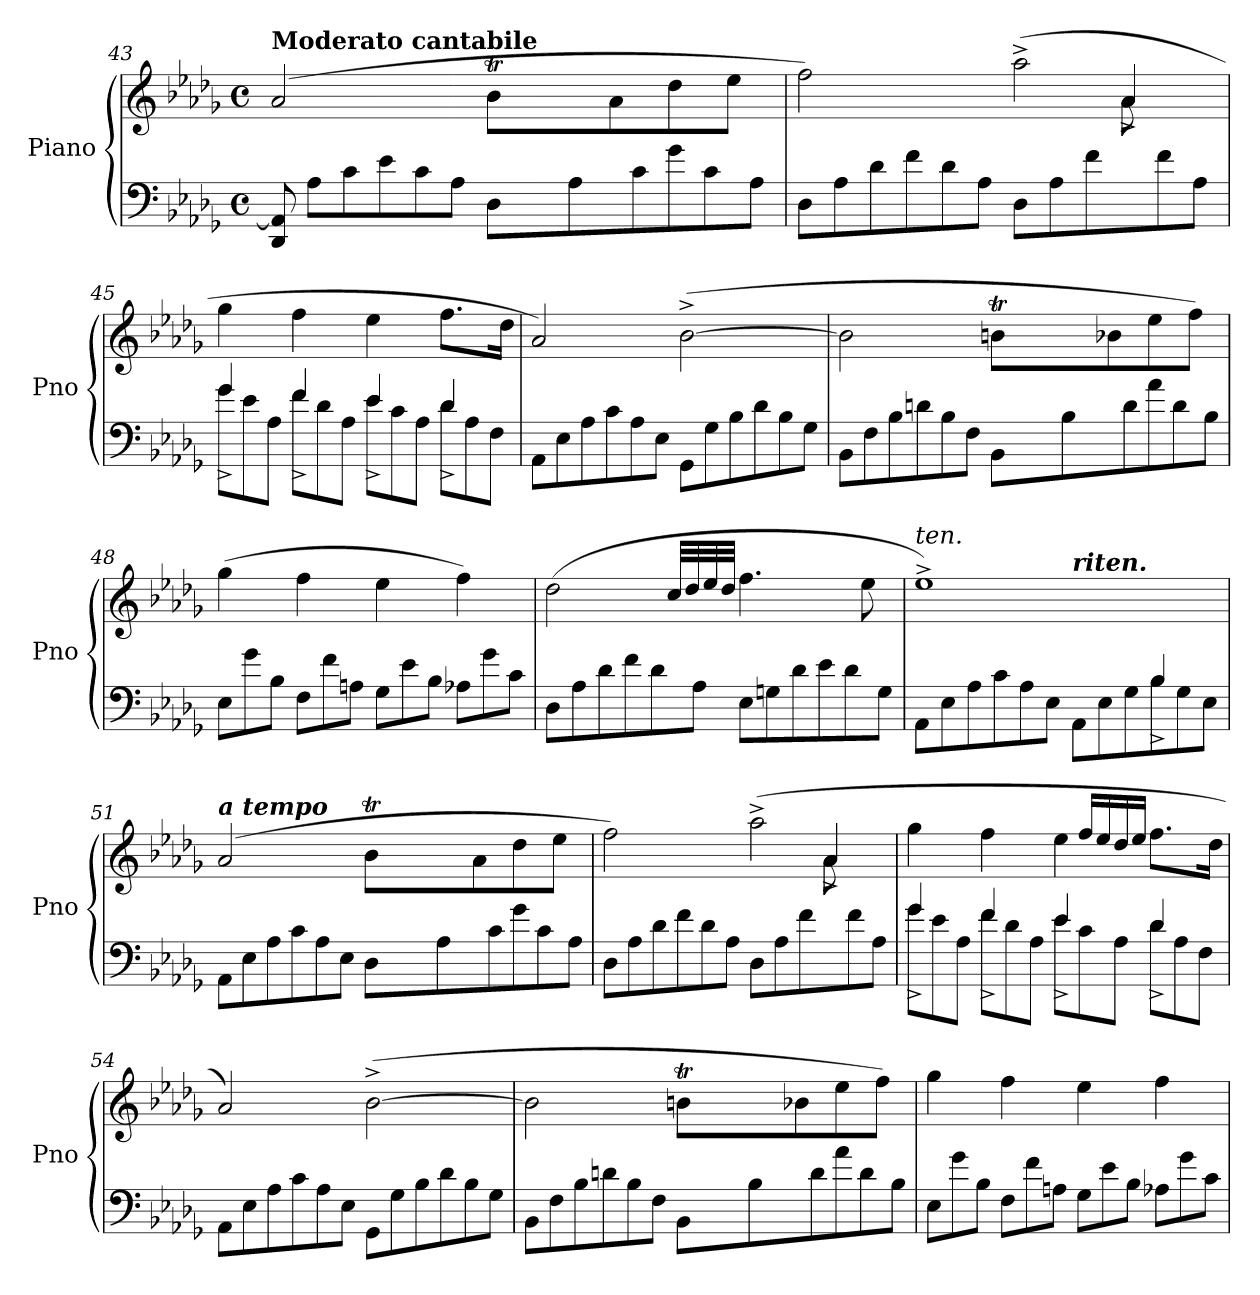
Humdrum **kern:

**kern	**kern
*part1	*part1
*staff2	*staff1
*I"Piano	*
*I'Pno	*
!!LO:LB:g=z
*clefF4	*clefG2
*k[b-e-a-d-g-]	*k[b-e-a-d-g-]
*M4/4	*M4/4
*met(c)	*met(c)
*Xtuplet	*
=43	=43
*	*^
!	!LO:TX:a:B:t=Moderato cantabile	!
12DD-/ 12AA-/]	(>2a-/	2ryy
12A-\L	.	.
12c\	.	.
12e-\	.	.
12c\	.	.
12A-\J	.	.
*	*	*Xtuplet
12D-\L	8b-T\L	48ryy
.	.	48ccyy
.	.	48b-yy
.	.	48ccyy
12A-\	.	48b-yy
.	.	48ccyy
.	8a-\	4.ryy
12c\	.	.
12g-\	8dd-\	.
12c\	.	.
.	8ee-\J	.
12A-\J	.	.
=44	=44	=44
*	*	*^
12D-\L	2ff\)	2.ryy	2.ryy
12A-\	.	.	.
12d-\	.	.	.
12f\	.	.	.
12d-\	.	.	.
12A-\J	.	.	.
12D-\L	(>2aa-^\	.	.
12A-\	.	.	.
12f\	.	.	.
12ryy	.	4a-^/	12a-\
12f\	.	.	6ryy
12A-\J	.	.	.
*	*v	*v	*v
=45	=45
*^	*
12g-\L	4g-^/	4gg-\
12e-\	.	.
12A-\J	.	.
12f\L	4f^/	4ff\
12d-\	.	.
12A-\J	.	.
12e-\L	4e-^/	4ee-\
12c\	.	.
12A-\J	.	.
12d-\L	4d-^/	8.ff\L
12A-\	.	.
12F\J	.	.
.	.	16dd-\Jk
*v	*v	*
!!LO:LB:g=z
=46	=46
12AA-\L	2a-/)
12E-\	.
12A-\	.
12c\	.
12A-\	.
12E-\J	.
12GG-\L	(>[2b-^\
12G-\	.
12B-\	.
12d-\	.
12B-\	.
12G-\J	.
!!LO:LB:g=z
=47	=47
*	*^
12BB-\L	2b-\]	2ryy
12F\	.	.
12B-\	.	.
12dn\	.	.
12B-\	.	.
12F\J	.	.
12BB-\L	8bnt\L	48ryy
.	.	48dd-yy
.	.	48byy
.	.	48dd-yy
12B-\	.	48byy
.	.	48dd-yy
.	8b-X\	4.ryy
12d\	.	.
12a-\	8ee-\	.
12d\	.	.
.	8ff\J)	.
12B-\J	.	.
*	*v	*v
=48	=48
12E-\L	(>4gg-\
12g-\	.
12B-\J	.
12F\L	4ff\
12f\	.
12An\J	.
12G-\L	4ee-\
12e-\	.
12B-\J	.
12A-X\L	4ff\)
12g-\	.
12c\J	.
!!LO:LB:g=z
=49	=49
*	*^
12D-\L	(>2dd-\	4.ryy
12A-\	.	.
12d-\	.	.
12f\	.	.
12d-\	.	.
.	.	32cc/LLL
.	.	32dd-/
12A-\J	.	.
.	.	32ee-/
.	.	32dd-/JJJ
12E-\L	4.ff\	2ryy
12Gn\	.	.
12d-\	.	.
12e-\	.	.
12d-\	.	.
.	8ee-\	.
12G\J	.	.
=50	=50	=50
*^	*	*
!	!	!LO:TX:a:i:t=ten.	!
12AA-\L	2.ryy	1ee-^)	2ryy
12E-\	.	.	.
12A-\	.	.	.
12c\	.	.	.
12A-\	.	.	.
12E-\J	.	.	.
!	!	!	!LO:TX:a:Bi:t=riten.
12AA-\L	.	.	2ryy
12E-\	.	.	.
12G-\	.	.	.
12B-\	4B-^/	.	.
12G-\	.	.	.
12E-\J	.	.	.
*v	*v	*	*
!!LO:PB:g=z	!!
=51	=51	=51
!	!LO:TX:a:Bi:t=a tempo	!
12AA-\L	(>2a-/	2ryy
12E-\	.	.
12A-\	.	.
12c\	.	.
12A-\	.	.
12E-\J	.	.
12D-\L	8b-T\L	48ryy
.	.	48ccyy
.	.	48b-yy
.	.	48ccyy
12A-\	.	48b-yy
.	.	48ccyy
.	8a-\	4.ryy
12c\	.	.
12g-\	8dd-\	.
12c\	.	.
.	8ee-\J	.
12A-\J	.	.
=52	=52	=52
*	*	*^
12D-\L	2ff\)	2.ryy	2.ryy
12A-\	.	.	.
12d-\	.	.	.
12f\	.	.	.
12d-\	.	.	.
12A-\J	.	.	.
12D-\L	(>2aa-^\	.	.
12A-\	.	.	.
12f\	.	.	.
12ryy	.	4a-^/	12a-\
12f\	.	.	6ryy
12A-\J	.	.	.
*	*	*v	*v
=53	=53	=53
*^	*	*
12g-\L	4g-^/	4gg-\	2ryy
12e-\	.	.	.
12A-\J	.	.	.
12f\L	4f^/	4ff\	.
12d-\	.	.	.
12A-\J	.	.	.
12e-\L	4e-^/	4ee-\	12ryy
12c\	.	.	24ff/LL
.	.	.	24ee-/
12A-\J	.	.	24dd-/
.	.	.	24ee-/JJ
12d-\L	4d-^/	8.ff\L	4ryy
12A-\	.	.	.
12F\J	.	.	.
.	.	16dd-\Jk	.
*v	*v	*	*
*	*v	*v
!!LO:LB:g=z
=54	=54
12AA-\L	2a-/)
12E-\	.
12A-\	.
12c\	.
12A-\	.
12E-\J	.
12GG-\L	(>[2b-^\
12G-\	.
12B-\	.
12d-\	.
12B-\	.
12G-\J	.
!!LO:LB:g=z
=55	=55
*	*^
12BB-\L	2b-\]	2ryy
12F\	.	.
12B-\	.	.
12dn\	.	.
12B-\	.	.
12F\J	.	.
12BB-\L	8bnt\L	48ryy
.	.	48dd-yy
.	.	48byy
.	.	48dd-yy
12B-\	.	48byy
.	.	48dd-yy
.	8b-X\	4.ryy
12d\	.	.
12a-\	8ee-\	.
12d\	.	.
.	8ff\J)	.
12B-\J	.	.
*	*v	*v
=56	=56
12E-\L	4gg-\
12g-\	.
12B-\J	.
12F\L	4ff\
12f\	.
12An\J	.
12G-\L	4ee-\
12e-\	.
12B-\J	.
12A-X\L	4ff\
12g-\	.
12c\J	.
=	=
*-	*-
